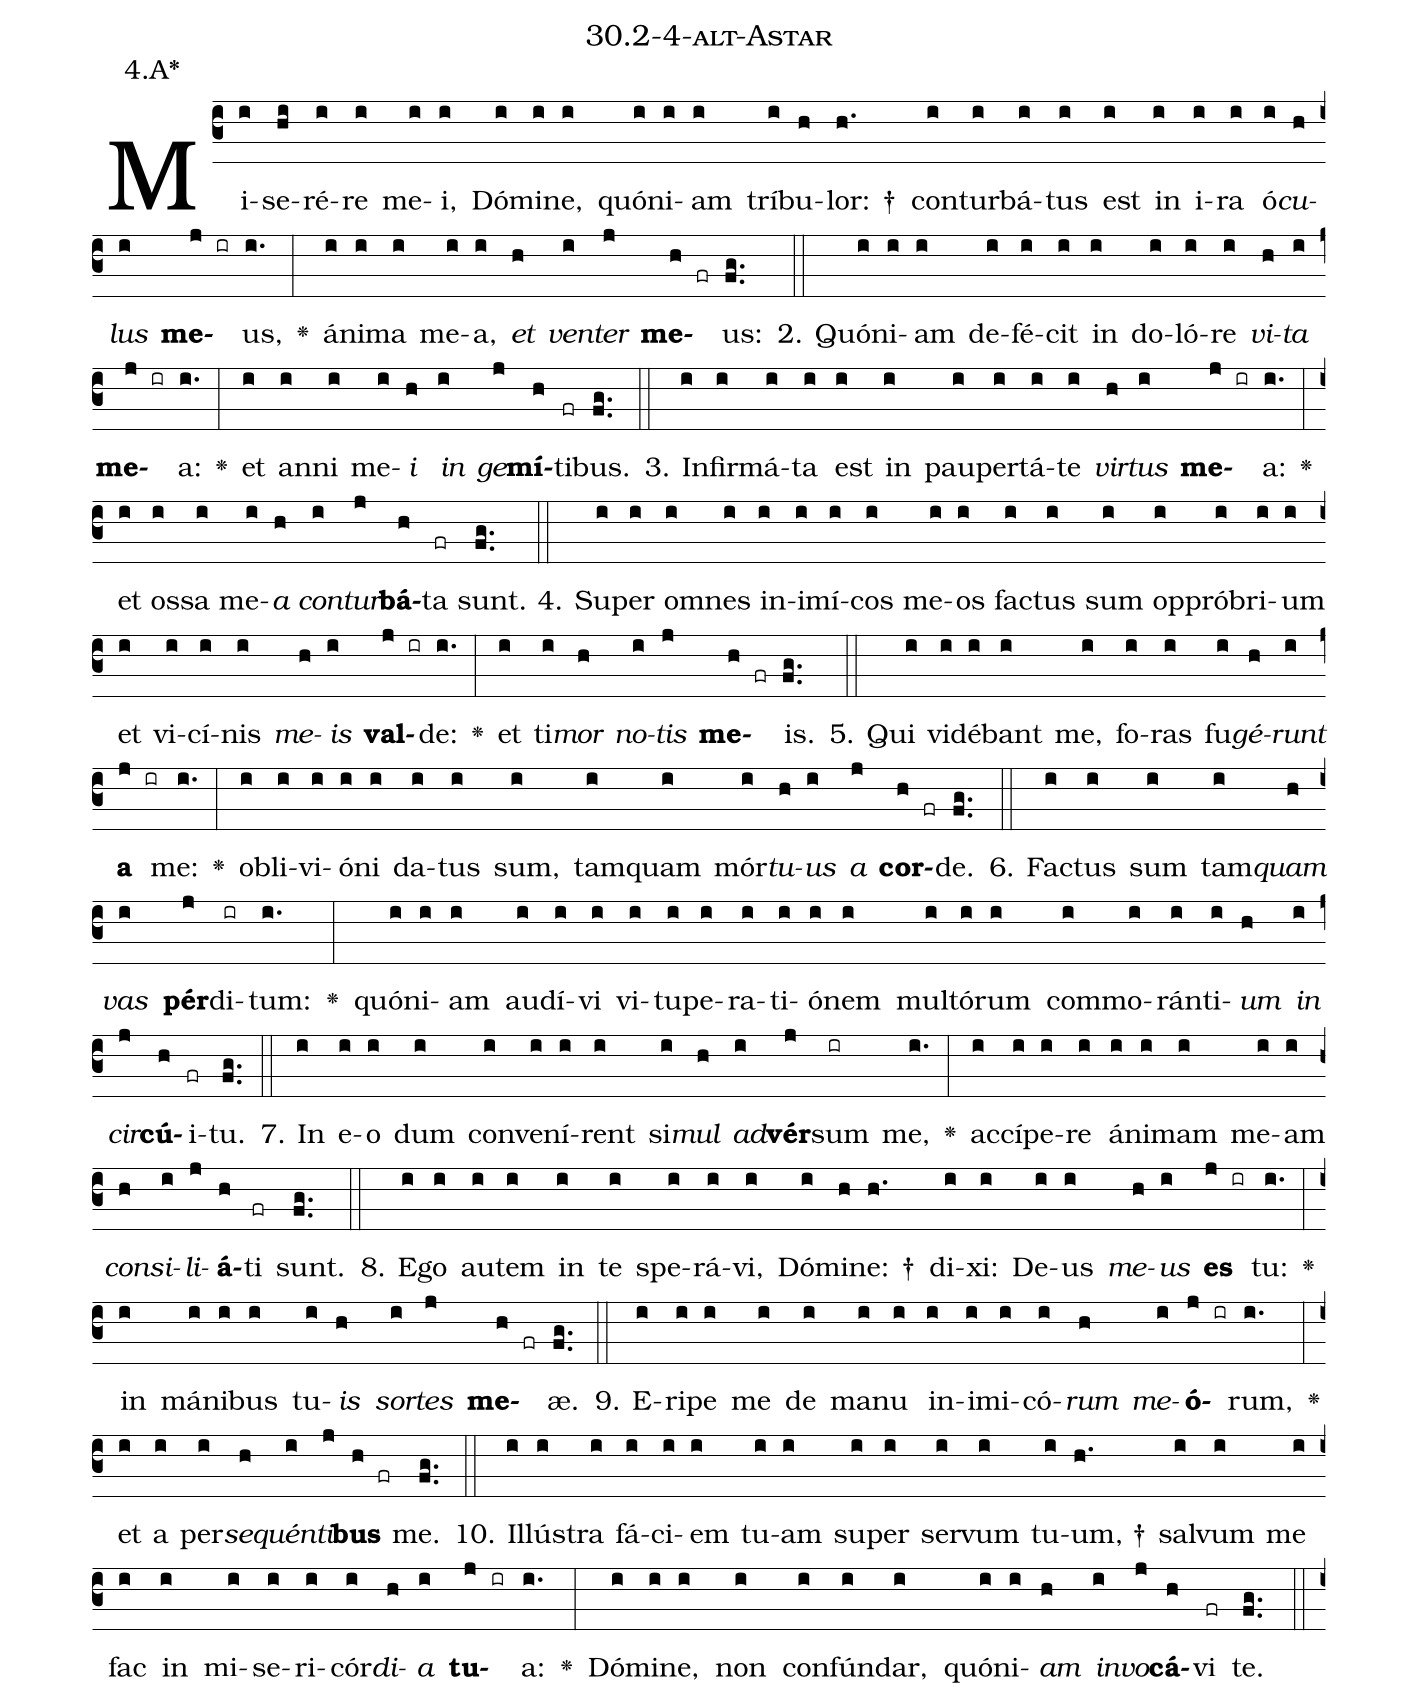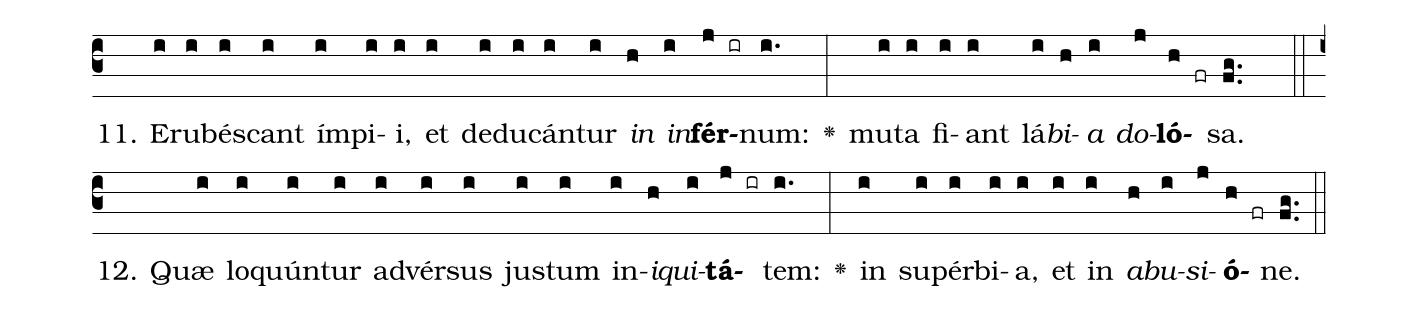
name: 30.2-4-alt-Astar;
annotation: 4.A*;
%%
(c3)Mi(i)se(hi)ré(i)re(i) me(i)i,(i) Dó(i)mi(i)ne,(i) quón(i)i(i)am(i) trí(i)bu(h)lor: †(h.) con(i)tur(i)bá(i)tus(i) est(i) in(i) i(i)ra(i) ó(i)<i>cu</i>(h)<i>lus</i>(i) <b>me</b>(j ir)us,(i.) <v>\greheightstar</v>(:) á(i)ni(i)ma(i) me(i)a,(i) <i>et</i>(h) <i>ven</i>(i)<i>ter</i>(j) <b>me</b>(h fr)us:(fg..) (::)
2. Quón(i)i(i)am(i) de(i)fé(i)cit(i) in(i) do(i)ló(i)re(i) <i>vi</i>(h)<i>ta</i>(i) <b>me</b>(j ir)a:(i.) <v>\greheightstar</v>(:) et(i) an(i)ni(i) me(i)<i>i</i>(h) <i>in</i>(i) <i>ge</i>(j)<b>mí</b>(h)ti(fr)bus.(fg..) (::)
3. In(i)fir(i)má(i)ta(i) est(i) in(i) pau(i)per(i)tá(i)te(i) <i>vir</i>(h)<i>tus</i>(i) <b>me</b>(j ir)a:(i.) <v>\greheightstar</v>(:) et(i) os(i)sa(i) me(i)<i>a</i>(h) <i>con</i>(i)<i>tur</i>(j)<b>bá</b>(h)ta(fr) sunt.(fg..) (::)
4. Su(i)per(i) om(i)nes(i) in(i)i(i)mí(i)cos(i) me(i)os(i) fac(i)tus(i) sum(i) op(i)pró(i)bri(i)um(i) et(i) vi(i)cí(i)nis(i) <i>me</i>(h)<i>is</i>(i) <b>val</b>(j ir)de:(i.) <v>\greheightstar</v>(:) et(i) ti(i)<i>mor</i>(h) <i>no</i>(i)<i>tis</i>(j) <b>me</b>(h fr)is.(fg..) (::)
5. Qui(i) vi(i)dé(i)bant(i) me,(i) fo(i)ras(i) fu(i)<i>gé</i>(h)<i>runt</i>(i) <b>a</b>(j ir) me:(i.) <v>\greheightstar</v>(:) ob(i)li(i)vi(i)ó(i)ni(i) da(i)tus(i) sum,(i) tam(i)quam(i) mór(i)<i>tu</i>(h)<i>us</i>(i) <i>a</i>(j) <b>cor</b>(h fr)de.(fg..) (::)
6. Fac(i)tus(i) sum(i) tam(i)<i>quam</i>(h) <i>vas</i>(i) <b>pér</b>(j)di(ir)tum:(i.) <v>\greheightstar</v>(:) quón(i)i(i)am(i) au(i)dí(i)vi(i) vi(i)tu(i)pe(i)ra(i)ti(i)ó(i)nem(i) mul(i)tó(i)rum(i) com(i)mo(i)rán(i)ti(i)<i>um</i>(h) <i>in</i>(i) <i>cir</i>(j)<b>cú</b>(h)i(fr)tu.(fg..) (::)
7. In(i) e(i)o(i) dum(i) con(i)ve(i)ní(i)rent(i) si(i)<i>mul</i>(h) <i>ad</i>(i)<b>vér</b>(j)sum(ir) me,(i.) <v>\greheightstar</v>(:) ac(i)cí(i)pe(i)re(i) á(i)ni(i)mam(i) me(i)am(i) <i>con</i>(h)<i>si</i>(i)<i>li</i>(j)<b>á</b>(h)ti(fr) sunt.(fg..) (::)
8. E(i)go(i) au(i)tem(i) in(i) te(i) spe(i)rá(i)vi,(i) Dó(i)mi(h)ne: †(h.) di(i)xi:(i) De(i)us(i) <i>me</i>(h)<i>us</i>(i) <b>es</b>(j ir) tu:(i.) <v>\greheightstar</v>(:) in(i) má(i)ni(i)bus(i) tu(i)<i>is</i>(h) <i>sor</i>(i)<i>tes</i>(j) <b>me</b>(h fr)æ.(fg..) (::)
9. E(i)ri(i)pe(i) me(i) de(i) ma(i)nu(i) in(i)i(i)mi(i)có(i)<i>rum</i>(h) <i>me</i>(i)<b>ó</b>(j ir)rum,(i.) <v>\greheightstar</v>(:) et(i) a(i) per(i)<i>se</i>(h)<i>quén</i>(i)<i>ti</i>(j)<b>bus</b>(h fr) me.(fg..) (::)
10. Il(i)lús(i)tra(i) fá(i)ci(i)em(i) tu(i)am(i) su(i)per(i) ser(i)vum(i) tu(i)um, †(h.) sal(i)vum(i) me(i) fac(i) in(i) mi(i)se(i)ri(i)cór(i)<i>di</i>(h)<i>a</i>(i) <b>tu</b>(j ir)a:(i.) <v>\greheightstar</v>(:) Dó(i)mi(i)ne,(i) non(i) con(i)fún(i)dar,(i) quón(i)i(i)<i>am</i>(h) <i>in</i>(i)<i>vo</i>(j)<b>cá</b>(h)vi(fr) te.(fg..) (::)
11. E(i)ru(i)bés(i)cant(i) ím(i)pi(i)i,(i) et(i) de(i)du(i)cán(i)tur(i) <i>in</i>(h) <i>in</i>(i)<b>fér</b>(j ir)num:(i.) <v>\greheightstar</v>(:) mu(i)ta(i) fi(i)ant(i) lá(i)<i>bi</i>(h)<i>a</i>(i) <i>do</i>(j)<b>ló</b>(h fr)sa.(fg..) (::)
12. Quæ(i) lo(i)quún(i)tur(i) ad(i)vér(i)sus(i) jus(i)tum(i) in(i)<i>i</i>(h)<i>qui</i>(i)<b>tá</b>(j ir)tem:(i.) <v>\greheightstar</v>(:) in(i) su(i)pér(i)bi(i)a,(i) et(i) in(i) <i>ab</i>(h)<i>u</i>(i)<i>si</i>(j)<b>ó</b>(h fr)ne.(fg..) (::)
